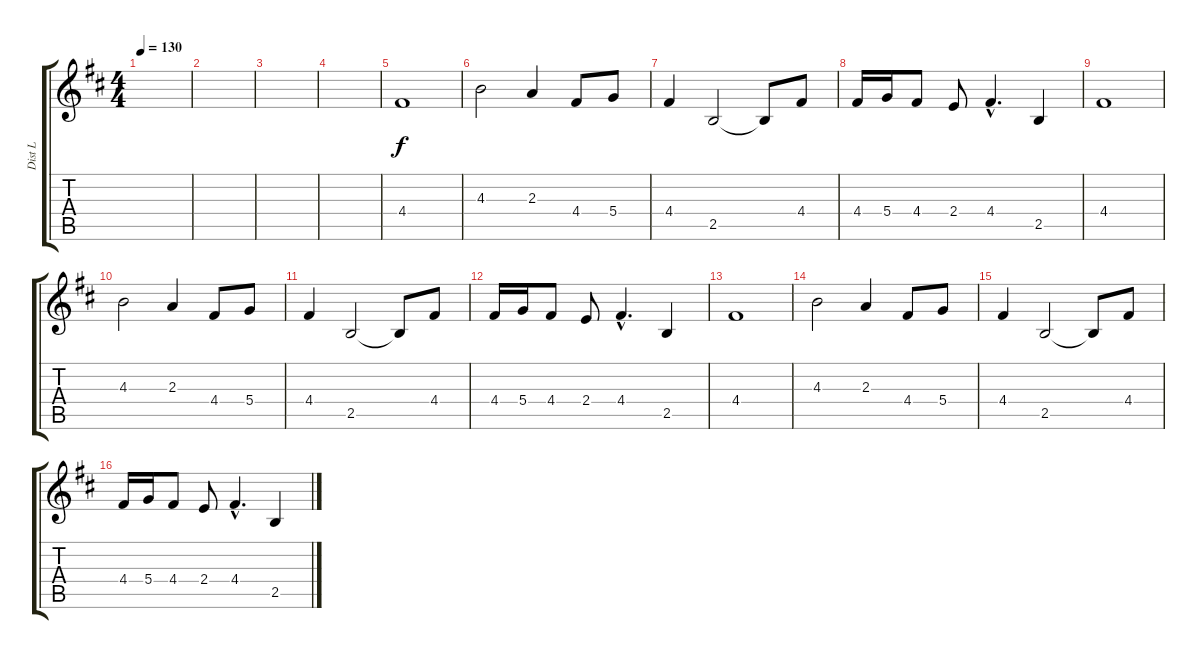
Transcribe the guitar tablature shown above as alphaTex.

\track ("Dist L" "Dist L") {instrument distortionguitar}
\staff {score tabs}
\tuning (E4 B3 G3 D3 A2 E2) {hide}
\ts (4 4)
\tempo 130
\clef g2
\ks d
|
|
|
|
4.4.1 |
4.3.2 2.3.4 4.4.8 5.4.8 |
4.4.4 2.5.2 2.5{t}.8 4.4.8 |
4.4.16 5.4.16 4.4.8 2.4.8 4.4{hac}.4{d} 2.5.4 |
4.4.1 |
4.3.2 2.3.4 4.4.8 5.4.8 |
4.4.4 2.5.2 2.5{t}.8 4.4.8 |
4.4.16 5.4.16 4.4.8 2.4.8 4.4{hac}.4{d} 2.5.4 |
4.4.1 |
4.3.2 2.3.4 4.4.8 5.4.8 |
4.4.4 2.5.2 2.5{t}.8 4.4.8 |
4.4.16 5.4.16 4.4.8 2.4.8 4.4{hac}.4{d} 2.5.4
